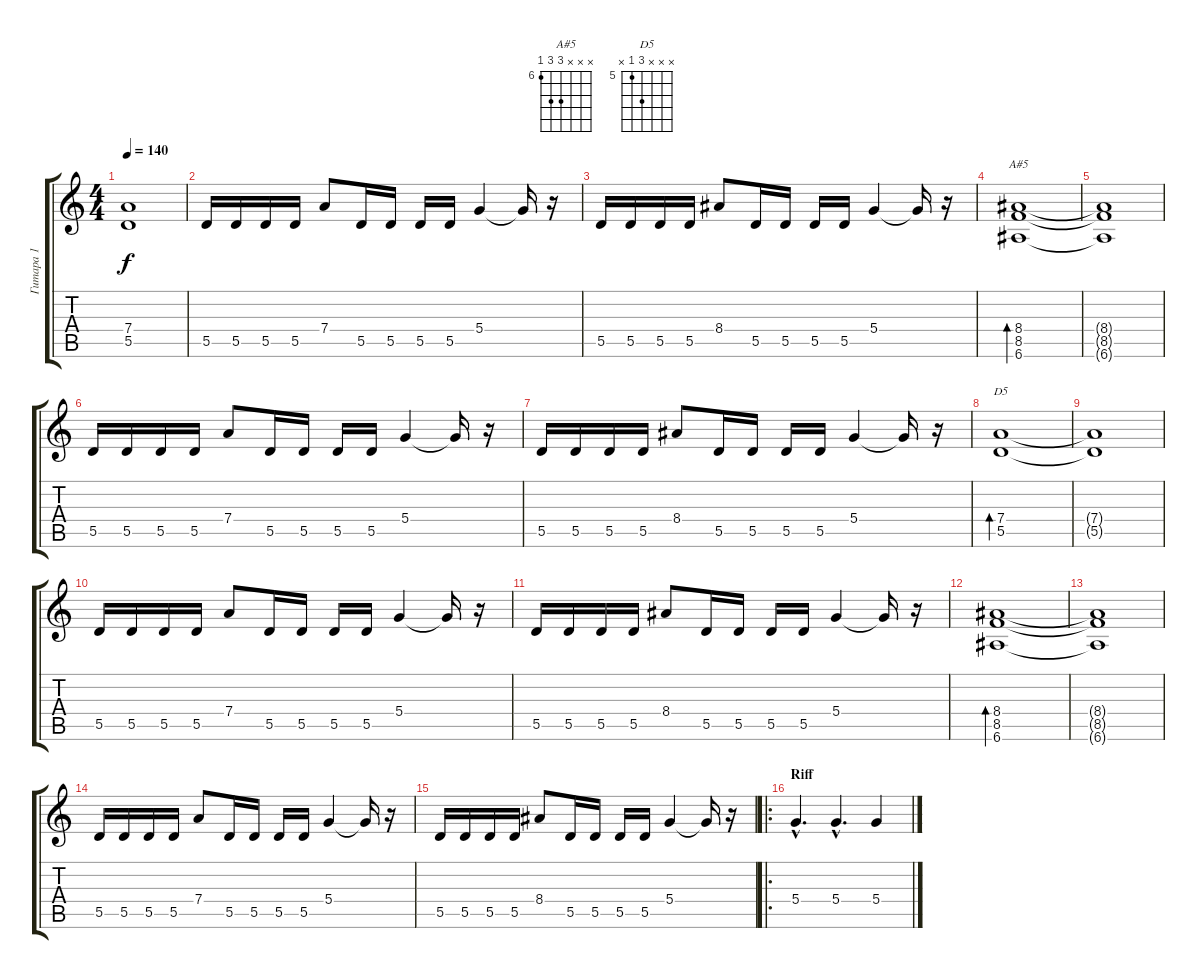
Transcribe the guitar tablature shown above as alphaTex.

\track ("Гитара 1" "Гитара 1") {instrument distortionguitar}
\staff {score tabs}
\tuning (E4 B3 G3 D3 A2 E2) {hide}
\chord ("A#5" x x x 8 8 6) {firstfret 6}
\chord ("D5" x x x 7 5 x) {firstfret 5}
\ts (4 4)
\tempo 140
\clef g2
\ks c
(7.4{t} 5.5{t}).1{dy f} |
5.5.16 5.5.16 5.5.16 5.5.16 7.4.8 5.5.16 5.5.16 5.5.16 5.5.16 5.4.4 5.4{t}.16 r.16 |
5.5.16 5.5.16 5.5.16 5.5.16 8.4.8 5.5.16 5.5.16 5.5.16 5.5.16 5.4.4 5.4{t}.16 r.16 |
(8.4 8.5 6.6).1{bd 480 ch "A#5"} |
(8.4{t} 8.5{t} 6.6{t}).1 |
5.5.16 5.5.16 5.5.16 5.5.16 7.4.8 5.5.16 5.5.16 5.5.16 5.5.16 5.4.4 5.4{t}.16 r.16 |
5.5.16 5.5.16 5.5.16 5.5.16 8.4.8 5.5.16 5.5.16 5.5.16 5.5.16 5.4.4 5.4{t}.16 r.16 |
(7.4 5.5).1{bd 480 ch "D5"} |
(7.4{t} 5.5{t}).1 |
5.5.16 5.5.16 5.5.16 5.5.16 7.4.8 5.5.16 5.5.16 5.5.16 5.5.16 5.4.4 5.4{t}.16 r.16 |
5.5.16 5.5.16 5.5.16 5.5.16 8.4.8 5.5.16 5.5.16 5.5.16 5.5.16 5.4.4 5.4{t}.16 r.16 |
(8.4 8.5 6.6).1{bd 480} |
(8.4{t} 8.5{t} 6.6{t}).1 |
5.5.16 5.5.16 5.5.16 5.5.16 7.4.8 5.5.16 5.5.16 5.5.16 5.5.16 5.4.4 5.4{t}.16 r.16 |
5.5.16 5.5.16 5.5.16 5.5.16 8.4.8 5.5.16 5.5.16 5.5.16 5.5.16 5.4.4 5.4{t}.16 r.16 |
\ro
\section ("" "Riff")
5.4{hac}.4{d} 5.4{hac}.4{d} 5.4{ss}.4
